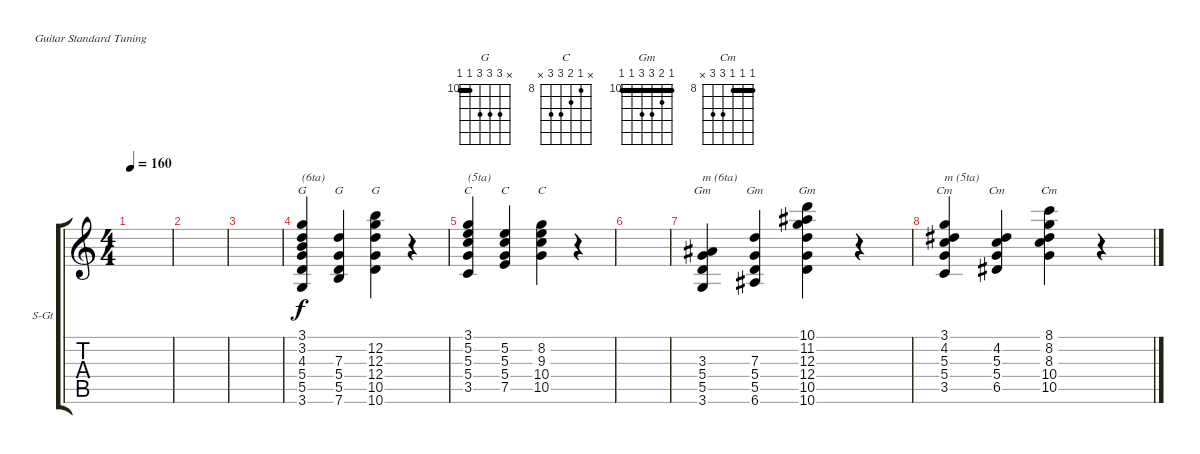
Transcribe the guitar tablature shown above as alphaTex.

\defaultSystemsLayout 4
\bracketExtendMode groupsimilarinstruments
\firstSystemTrackNameOrientation horizontal
\otherSystemsTrackNameOrientation horizontal
\track ("Steel Guitar" "S-Gt") {instrument acousticguitarsteel}
\staff {score tabs}
\tuning (E4 B3 G3 D3 A2 E2)
\chord ("G" 3 3 4 5 5 3) {showfingering false barre (3 3)}
\chord ("G" x x 7 5 5 7) {firstfret 5 showfingering false barre 5}
\chord ("G" x 12 12 12 10 10) {firstfret 10 showfingering false barre 10}
\chord ("C" 3 5 5 5 3 x) {showfingering false barre 3}
\chord ("C" x 5 5 5 7 x) {firstfret 5 showfingering false barre (5 5)}
\chord ("C" x 8 9 10 10 x) {firstfret 8 showfingering false}
\chord ("Gm" 3 3 3 5 5 3) {showfingering false barre (3 3 3)}
\chord ("Gm" x x 7 5 5 6) {firstfret 5 showfingering false barre 5}
\chord ("Gm" 10 11 12 12 10 10) {firstfret 10 showfingering false barre (10 10)}
\chord ("Cm" 3 4 5 5 3 x) {showfingering false barre 3}
\chord ("Cm" x 4 5 5 6 x) {firstfret 4 showfingering false}
\chord ("Cm" 8 8 8 10 10 x) {firstfret 8 showfingering false barre (8 8)}
\ts (4 4)
\tempo 160
\clef g2
\ks c
|
|
|
(3.6 5.5 5.4 4.3 3.2 3.1).4{ch "G" txt "(6ta)"} (7.6 5.5 5.4 7.3).4{ch "G"} (10.6 10.5 12.4 12.3 12.2).4{ch "G"} r.4 |
(3.5 5.4 5.3 5.2 3.1).4{ch "C" txt "(5ta)"} (7.5 5.4 5.3 5.2).4{ch "C"} (10.5 10.4 9.3 8.2).4{ch "C"} r.4 |
|
(3.6 5.5 5.4 3.3).4{ch "Gm" txt "m (6ta)"} (6.6 5.5 5.4 7.3).4{ch "Gm"} (10.6 10.5 12.4 12.3 11.2 10.1).4{ch "Gm"} r.4 |
(3.5 5.4 5.3 4.2 3.1).4{ch "Cm" txt "m (5ta)"} (6.5 5.4 5.3 4.2).4{ch "Cm"} (10.5 10.4 8.3 8.2 8.1).4{ch "Cm"} r.4
